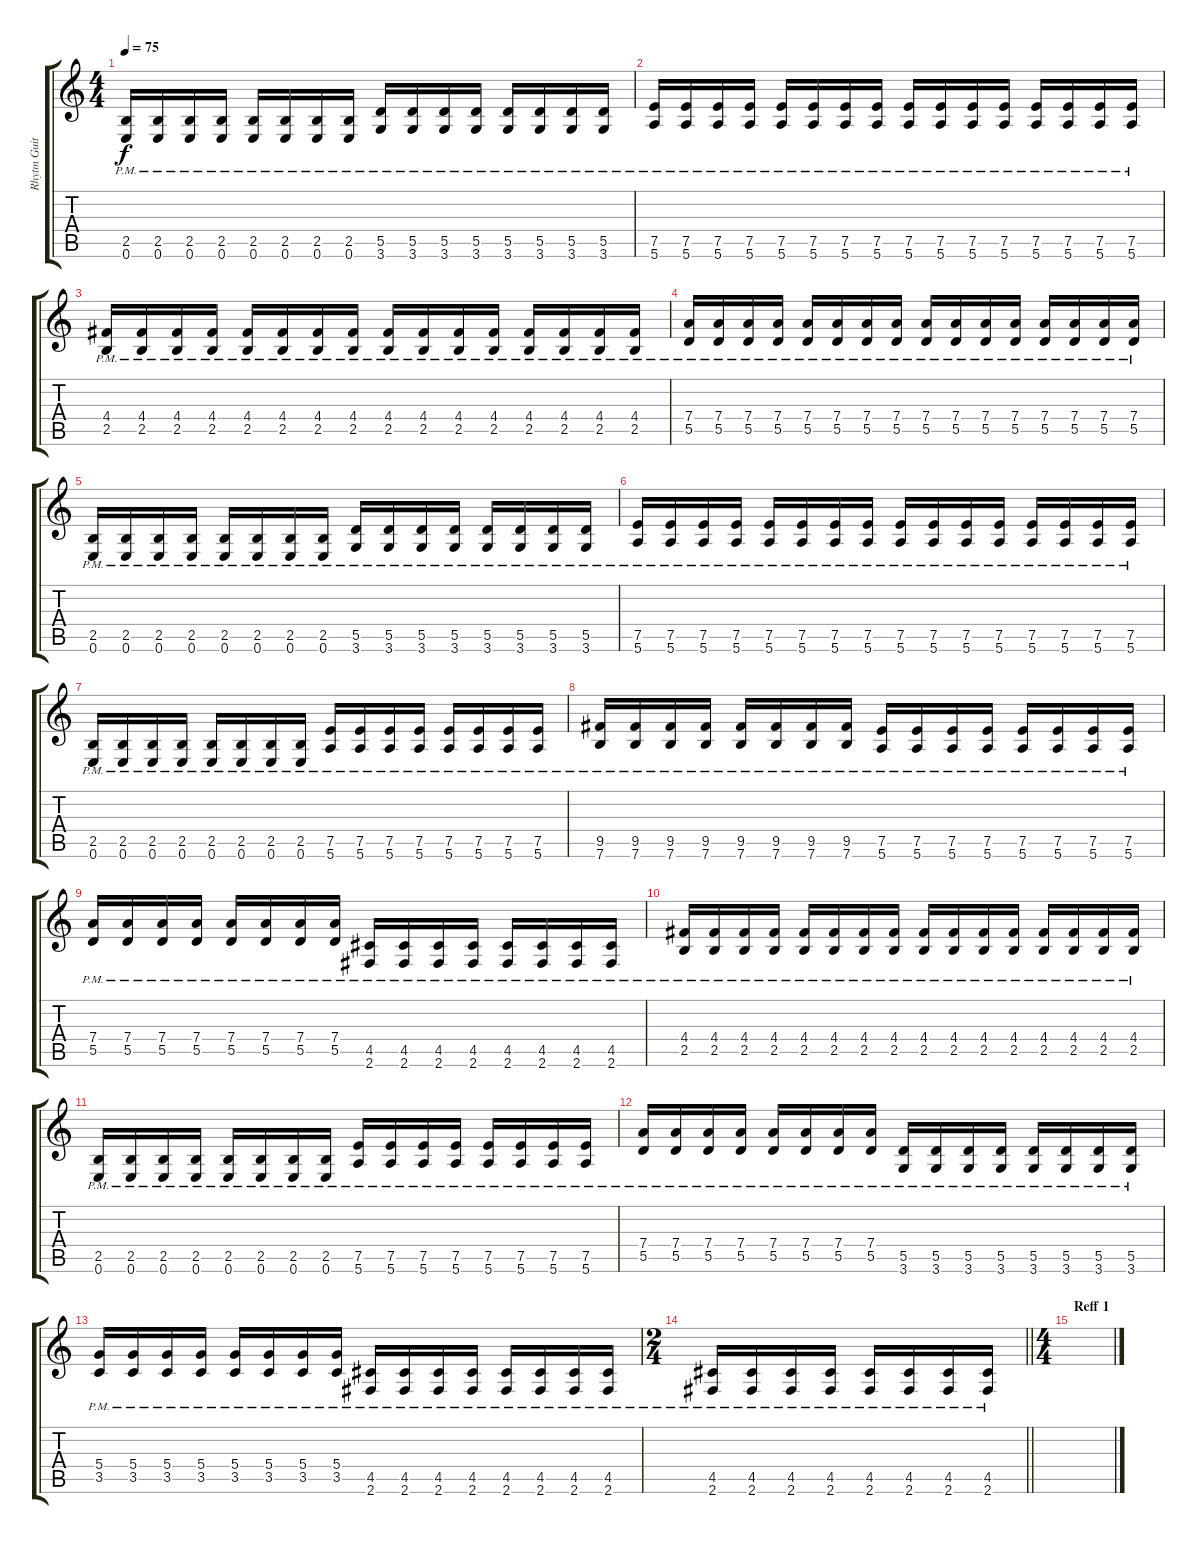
\track ("Rhytm Guitar 2 " "Rhytm Guit") {instrument electricguitarmuted}
\staff {score tabs}
\tuning (E4 B3 G3 D3 A2 E2) {hide}
\ts (4 4)
\tempo 75
\clef g2
\ks c
(2.5{pm} 0.6{pm}).16{dy f} (2.5{pm} 0.6{pm}).16 (2.5{pm} 0.6{pm}).16 (2.5{pm} 0.6{pm}).16 (2.5{pm} 0.6{pm}).16 (2.5{pm} 0.6{pm}).16 (2.5{pm} 0.6{pm}).16 (2.5{pm} 0.6{pm}).16 (5.5{pm} 3.6{pm}).16 (5.5{pm} 3.6{pm}).16 (5.5{pm} 3.6{pm}).16 (5.5{pm} 3.6{pm}).16 (5.5{pm} 3.6{pm}).16 (5.5{pm} 3.6{pm}).16 (5.5{pm} 3.6{pm}).16 (5.5{pm} 3.6{pm}).16 |
(7.5{pm} 5.6{pm}).16 (7.5{pm} 5.6{pm}).16 (7.5{pm} 5.6{pm}).16 (7.5{pm} 5.6{pm}).16 (7.5{pm} 5.6{pm}).16 (7.5{pm} 5.6{pm}).16 (7.5{pm} 5.6{pm}).16 (7.5{pm} 5.6{pm}).16 (7.5{pm} 5.6{pm}).16 (7.5{pm} 5.6{pm}).16 (7.5{pm} 5.6{pm}).16 (7.5{pm} 5.6{pm}).16 (7.5{pm} 5.6{pm}).16 (7.5{pm} 5.6{pm}).16 (7.5{pm} 5.6{pm}).16 (7.5{pm} 5.6{pm}).16 |
(4.4{pm} 2.5{pm}).16 (4.4{pm} 2.5{pm}).16 (4.4{pm} 2.5{pm}).16 (4.4{pm} 2.5{pm}).16 (4.4{pm} 2.5{pm}).16 (4.4{pm} 2.5{pm}).16 (4.4{pm} 2.5{pm}).16 (4.4{pm} 2.5{pm}).16 (4.4{pm} 2.5{pm}).16 (4.4{pm} 2.5{pm}).16 (4.4{pm} 2.5{pm}).16 (4.4{pm} 2.5{pm}).16 (4.4{pm} 2.5{pm}).16 (4.4{pm} 2.5{pm}).16 (4.4{pm} 2.5{pm}).16 (4.4{pm} 2.5{pm}).16 |
(7.4{pm} 5.5{pm}).16 (7.4{pm} 5.5{pm}).16 (7.4{pm} 5.5{pm}).16 (7.4{pm} 5.5{pm}).16 (7.4{pm} 5.5{pm}).16 (7.4{pm} 5.5{pm}).16 (7.4{pm} 5.5{pm}).16 (7.4{pm} 5.5{pm}).16 (7.4{pm} 5.5{pm}).16 (7.4{pm} 5.5{pm}).16 (7.4{pm} 5.5{pm}).16 (7.4{pm} 5.5{pm}).16 (7.4{pm} 5.5{pm}).16 (7.4{pm} 5.5{pm}).16 (7.4{pm} 5.5{pm}).16 (7.4{pm} 5.5{pm}).16 |
(2.5{pm} 0.6{pm}).16 (2.5{pm} 0.6{pm}).16 (2.5{pm} 0.6{pm}).16 (2.5{pm} 0.6{pm}).16 (2.5{pm} 0.6{pm}).16 (2.5{pm} 0.6{pm}).16 (2.5{pm} 0.6{pm}).16 (2.5{pm} 0.6{pm}).16 (5.5{pm} 3.6{pm}).16 (5.5{pm} 3.6{pm}).16 (5.5{pm} 3.6{pm}).16 (5.5{pm} 3.6{pm}).16 (5.5{pm} 3.6{pm}).16 (5.5{pm} 3.6{pm}).16 (5.5{pm} 3.6{pm}).16 (5.5{pm} 3.6{pm}).16 |
(7.5{pm} 5.6{pm}).16 (7.5{pm} 5.6{pm}).16 (7.5{pm} 5.6{pm}).16 (7.5{pm} 5.6{pm}).16 (7.5{pm} 5.6{pm}).16 (7.5{pm} 5.6{pm}).16 (7.5{pm} 5.6{pm}).16 (7.5{pm} 5.6{pm}).16 (7.5{pm} 5.6{pm}).16 (7.5{pm} 5.6{pm}).16 (7.5{pm} 5.6{pm}).16 (7.5{pm} 5.6{pm}).16 (7.5{pm} 5.6{pm}).16 (7.5{pm} 5.6{pm}).16 (7.5{pm} 5.6{pm}).16 (7.5{pm} 5.6{pm}).16 |
(2.5{pm} 0.6{pm}).16 (2.5{pm} 0.6{pm}).16 (2.5{pm} 0.6{pm}).16 (2.5{pm} 0.6{pm}).16 (2.5{pm} 0.6{pm}).16 (2.5{pm} 0.6{pm}).16 (2.5{pm} 0.6{pm}).16 (2.5{pm} 0.6{pm}).16 (7.5{pm} 5.6{pm}).16 (7.5{pm} 5.6{pm}).16 (7.5{pm} 5.6{pm}).16 (7.5{pm} 5.6{pm}).16 (7.5{pm} 5.6{pm}).16 (7.5{pm} 5.6{pm}).16 (7.5{pm} 5.6{pm}).16 (7.5{pm} 5.6{pm}).16 |
(9.5{pm} 7.6{pm}).16 (9.5{pm} 7.6{pm}).16 (9.5{pm} 7.6{pm}).16 (9.5{pm} 7.6{pm}).16 (9.5{pm} 7.6{pm}).16 (9.5{pm} 7.6{pm}).16 (9.5{pm} 7.6{pm}).16 (9.5{pm} 7.6{pm}).16 (7.5{pm} 5.6{pm}).16 (7.5{pm} 5.6{pm}).16 (7.5{pm} 5.6{pm}).16 (7.5{pm} 5.6{pm}).16 (7.5{pm} 5.6{pm}).16 (7.5{pm} 5.6{pm}).16 (7.5{pm} 5.6{pm}).16 (7.5{pm} 5.6{pm}).16 |
(7.4{pm} 5.5{pm}).16 (7.4{pm} 5.5{pm}).16 (7.4{pm} 5.5{pm}).16 (7.4{pm} 5.5{pm}).16 (7.4{pm} 5.5{pm}).16 (7.4{pm} 5.5{pm}).16 (7.4{pm} 5.5{pm}).16 (7.4{pm} 5.5{pm}).16 (4.5{pm} 2.6{pm}).16 (4.5{pm} 2.6{pm}).16 (4.5{pm} 2.6{pm}).16 (4.5{pm} 2.6{pm}).16 (4.5{pm} 2.6{pm}).16 (4.5{pm} 2.6{pm}).16 (4.5{pm} 2.6{pm}).16 (4.5{pm} 2.6{pm}).16 |
(4.4{pm} 2.5{pm}).16 (4.4{pm} 2.5{pm}).16 (4.4{pm} 2.5{pm}).16 (4.4{pm} 2.5{pm}).16 (4.4{pm} 2.5{pm}).16 (4.4{pm} 2.5{pm}).16 (4.4{pm} 2.5{pm}).16 (4.4{pm} 2.5{pm}).16 (4.4{pm} 2.5{pm}).16 (4.4{pm} 2.5{pm}).16 (4.4{pm} 2.5{pm}).16 (4.4{pm} 2.5{pm}).16 (4.4{pm} 2.5{pm}).16 (4.4{pm} 2.5{pm}).16 (4.4{pm} 2.5{pm}).16 (4.4{pm} 2.5{pm}).16 |
(2.5{pm} 0.6{pm}).16 (2.5{pm} 0.6{pm}).16 (2.5{pm} 0.6{pm}).16 (2.5{pm} 0.6{pm}).16 (2.5{pm} 0.6{pm}).16 (2.5{pm} 0.6{pm}).16 (2.5{pm} 0.6{pm}).16 (2.5{pm} 0.6{pm}).16 (7.5{pm} 5.6{pm}).16 (7.5{pm} 5.6{pm}).16 (7.5{pm} 5.6{pm}).16 (7.5{pm} 5.6{pm}).16 (7.5{pm} 5.6{pm}).16 (7.5{pm} 5.6{pm}).16 (7.5{pm} 5.6{pm}).16 (7.5{pm} 5.6{pm}).16 |
(7.4{pm} 5.5{pm}).16 (7.4{pm} 5.5{pm}).16 (7.4{pm} 5.5{pm}).16 (7.4{pm} 5.5{pm}).16 (7.4{pm} 5.5{pm}).16 (7.4{pm} 5.5{pm}).16 (7.4{pm} 5.5{pm}).16 (7.4{pm} 5.5{pm}).16 (5.5{pm} 3.6{pm}).16 (5.5{pm} 3.6{pm}).16 (5.5{pm} 3.6{pm}).16 (5.5{pm} 3.6{pm}).16 (5.5{pm} 3.6{pm}).16 (5.5{pm} 3.6{pm}).16 (5.5{pm} 3.6{pm}).16 (5.5{pm} 3.6{pm}).16 |
(5.4{pm} 3.5{pm}).16 (5.4{pm} 3.5{pm}).16 (5.4{pm} 3.5{pm}).16 (5.4{pm} 3.5{pm}).16 (5.4{pm} 3.5{pm}).16 (5.4{pm} 3.5{pm}).16 (5.4{pm} 3.5{pm}).16 (5.4{pm} 3.5{pm}).16 (4.5{pm} 2.6{pm}).16 (4.5{pm} 2.6{pm}).16 (4.5{pm} 2.6{pm}).16 (4.5{pm} 2.6{pm}).16 (4.5{pm} 2.6{pm}).16 (4.5{pm} 2.6{pm}).16 (4.5{pm} 2.6{pm}).16 (4.5{pm} 2.6{pm}).16 |
\ts (2 4)
\barLineRight lightlight
(4.5{pm} 2.6{pm}).16 (4.5{pm} 2.6{pm}).16 (4.5{pm} 2.6{pm}).16 (4.5{pm} 2.6{pm}).16 (4.5{pm} 2.6{pm}).16 (4.5{pm} 2.6{pm}).16 (4.5{pm} 2.6{pm}).16 (4.5{pm} 2.6{pm}).16 |
\ts (4 4)
\section ("" "Reff 1")
